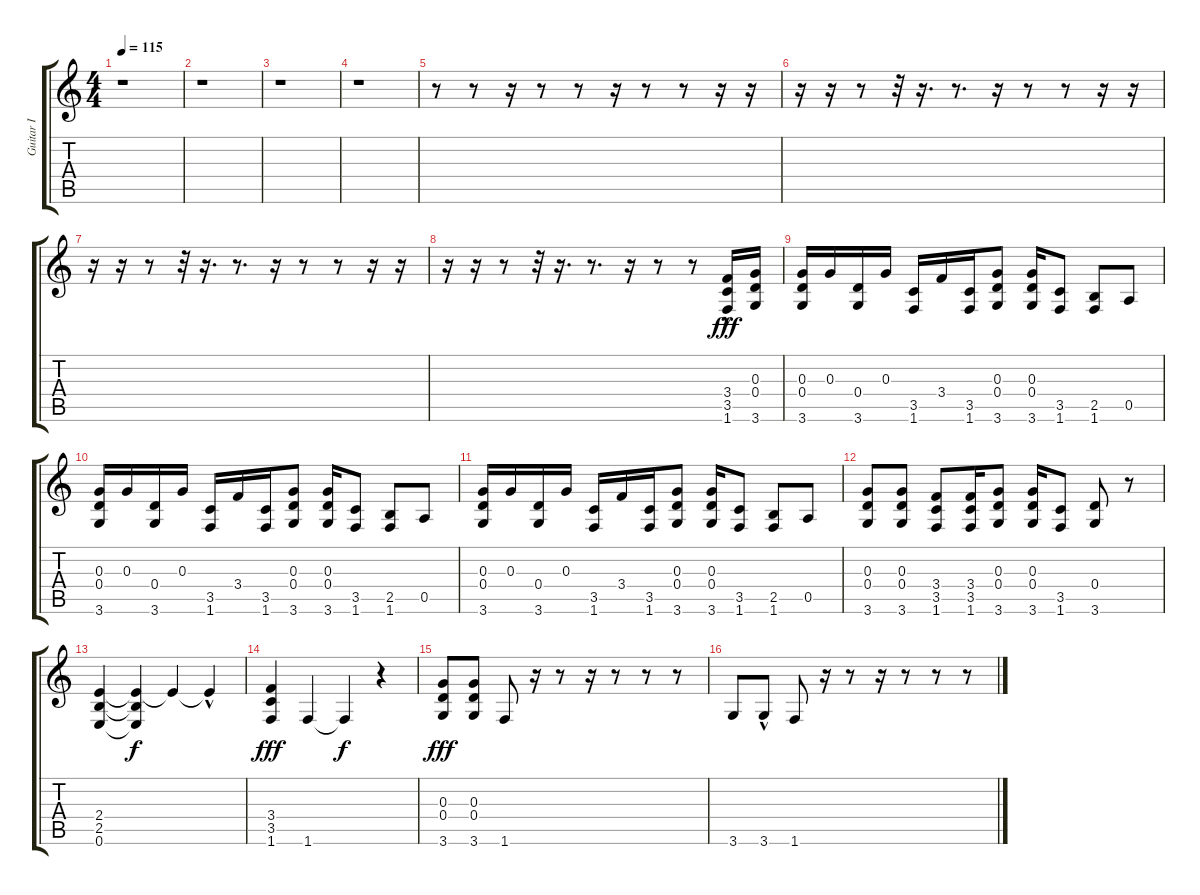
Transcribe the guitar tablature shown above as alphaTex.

\track ("Guitar I" "Guitar I") {instrument electricbassfinger}
\staff {score tabs}
\tuning (E4 B3 G3 D3 A2 E2) {hide}
\ts (4 4)
\tempo 115
\clef g2
\ks c
r.1{dy fff} |
r.1 |
r.1 |
r.1 |
r.8 r.8 r.16 r.8 r.8 r.16 r.8 r.8 r.16 r.16 |
r.16 r.16 r.8 r.32 r.16{d} r.8{d} r.16 r.8 r.8 r.16 r.16 |
r.16 r.16 r.8 r.32 r.16{d} r.8{d} r.16 r.8 r.8 r.16 r.16 |
r.16 r.16 r.8 r.32 r.16{d} r.8{d} r.16 r.8 r.8 (3.4{hac} 3.5{hac} 1.6{hac}).16 (0.3 0.4 3.6).16 |
(0.3 0.4 3.6).16 0.3.16 (0.4 3.6).16 0.3.16 (3.5 1.6).16 3.4.16 (3.5 1.6).16 (0.3 0.4 3.6).8 (0.3 0.4 3.6).16 (3.5 1.6).8 (2.5 1.6).8 0.5.8 |
(0.3 0.4 3.6).16 0.3.16 (0.4 3.6).16 0.3.16 (3.5 1.6).16 3.4.16 (3.5 1.6).16 (0.3 0.4 3.6).8 (0.3 0.4 3.6).16 (3.5 1.6).8 (2.5 1.6).8 0.5.8 |
(0.3 0.4 3.6).16 0.3.16 (0.4 3.6).16 0.3.16 (3.5 1.6).16 3.4.16 (3.5 1.6).16 (0.3 0.4 3.6).8 (0.3 0.4 3.6).16 (3.5 1.6).8 (2.5 1.6).8 0.5.8 |
(0.3 0.4 3.6).8 (0.3 0.4 3.6).8 (3.4 3.5 1.6).8 (3.4 3.5 1.6).16 (0.3 0.4 3.6).8 (0.3 0.4 3.6).16 (3.5 1.6).8 (0.4 3.6).8 r.8 |
(2.4 2.5 0.6).4 (2.4{t} 2.5{t} 0.6{t}).4{dy f} 2.4{t}.4 2.4{hac t}.4 |
(3.4 3.5 1.6).4{dy fff} 1.6.4 1.6{t}.4{dy f} r.4 |
(0.3 0.4 3.6).8{dy fff} (0.3 0.4 3.6).8 1.6.8 r.16 r.8 r.16 r.8 r.8 r.8 |
3.6.8 3.6{hac}.8 1.6.8 r.16 r.8 r.16 r.8 r.8 r.8
